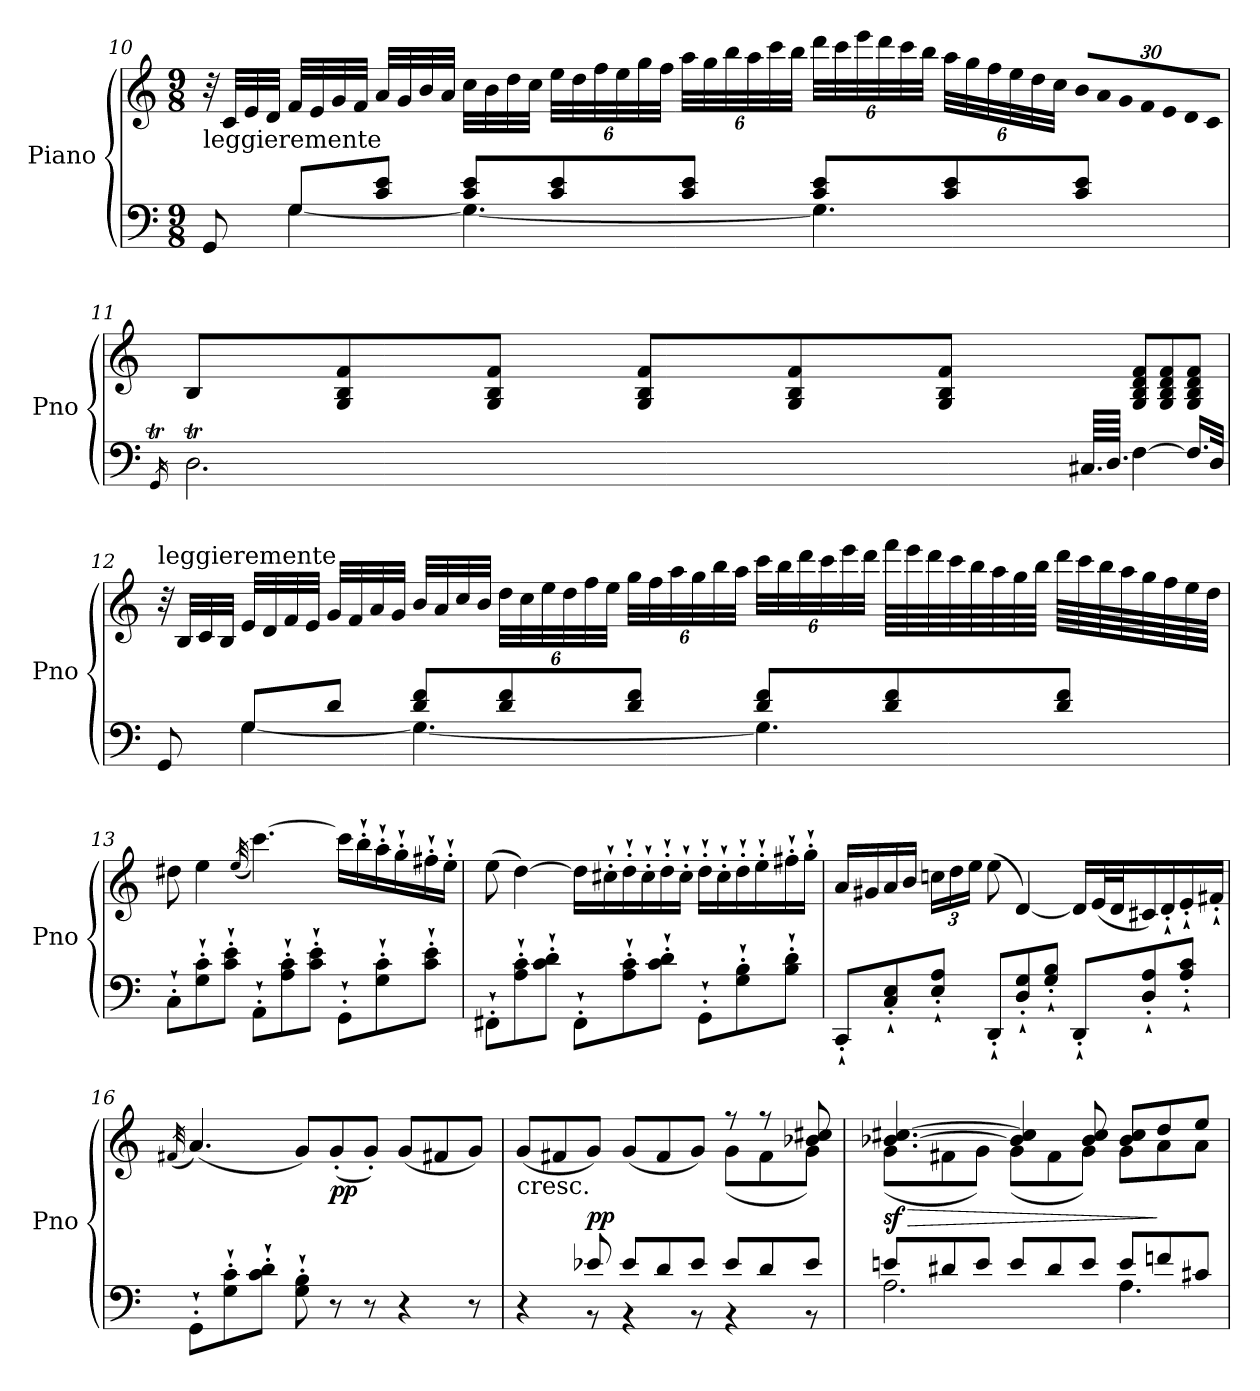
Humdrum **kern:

**kern	**kern	**dynam
*part1	*part1	*part1
*staff2	*staff1	*staff1/2
*I"Piano	*	*
*I'Pno	*	*
!!LO:LB:g=z
*clefF4	*clefG2	*
*k[]	*k[]	*
*C:	*C:	*
*M9/8	*M9/8	*
=10	=10	=10
*^	*	*
!	!	!LO:TX:b:t=leggieremente	!
8GG/	8ryy	32r	.
.	.	32c/LLL	.
.	.	32e/	.
.	.	32d/JJJ	.
8G/L	[4G\	32f/LLL	.
.	.	32e/	.
.	.	32g/	.
.	.	32f/JJJ	.
8c/ 8e/J	.	32a/LLL	.
.	.	32g/	.
.	.	32b/	.
.	.	32a/JJJ	.
8c/ 8e/L	4.G\_	32cc\LLL	.
.	.	32b\	.
.	.	32dd\	.
.	.	32cc\JJJ	.
*	*	*Xbrackettup	*
8c/ 8e/	.	48ee\LLL	.
.	.	48dd\	.
.	.	48ff\	.
.	.	48ee\	.
.	.	48gg\	.
.	.	48ff\JJJ	.
8c/ 8e/J	.	48aa\LLL	.
.	.	48gg\	.
.	.	48bb\	.
.	.	48aa\	.
.	.	48ccc\	.
.	.	48bb\JJJ	.
8c/ 8e/L	4.G\]	48ddd\LLL	.
.	.	48ccc\	.
.	.	48eee\	.
.	.	48ddd\	.
.	.	48ccc\	.
.	.	48bb\JJJ	.
8c/ 8e/	.	48aa\LLL	.
.	.	48gg\	.
.	.	48ff\	.
.	.	48ee\	.
.	.	48dd\	.
.	.	48cc\JJJ	.
!	!	!LO:N:vis=32	!
8c/ 8e/J	.	960%17b/LLL	.
!	!	!LO:N:vis=32	!
.	.	960%17a/	.
!	!	!LO:N:vis=32	!
.	.	960%17g/	.
!	!	!LO:N:vis=32	!
.	.	960%17f/	.
!	!	!LO:N:vis=32	!
.	.	960%17e/	.
!	!	!LO:N:vis=32	!
.	.	960%17d/	.
!	!	!LO:N:vis=32	!
.	.	960%17c/JJJ	.
.	.	960ryy	.
!!LO:LB:g=z
=11	=11	=11	=11
16qGGT/	.	.	.
2.DT\	64Dyy	8B/L	.
.	64Eyy	.	.
.	64Dyy	.	.
.	64Eyy	.	.
.	64Dyy	.	.
.	64Eyy	.	.
.	64Dyy	.	.
.	64Eyy	.	.
.	64Dyy	8G/ 8B/ 8f/	.
.	64Eyy	.	.
.	64Dyy	.	.
.	64Eyy	.	.
.	64Dyy	.	.
.	64Eyy	.	.
.	64Dyy	.	.
.	64Eyy	.	.
.	64Dyy	8G/ 8B/ 8f/J	.
.	64Eyy	.	.
.	64Dyy	.	.
.	64Eyy	.	.
.	64Dyy	.	.
.	64Eyy	.	.
.	64Dyy	.	.
.	64Eyy	.	.
.	64Dyy	8G/ 8B/ 8f/L	.
.	64Eyy	.	.
.	64Dyy	.	.
.	64Eyy	.	.
.	64Dyy	.	.
.	64Eyy	.	.
.	64Dyy	.	.
.	64Eyy	.	.
.	64Dyy	8G/ 8B/ 8f/	.
.	64Eyy	.	.
.	64Dyy	.	.
.	64Eyy	.	.
.	64Dyy	.	.
.	64Eyy	.	.
.	64Dyy	.	.
.	64Eyy	.	.
.	64Dyy	8G/ 8B/ 8f/J	.
.	64Eyy	.	.
.	64Dyy	.	.
.	64Eyy	.	.
*	*Xtuplet	*	*
.	96Dyy	.	.
.	96Eyy	.	.
.	96Dyy	.	.
.	96.C#X/LLL	.	.
.	96.D/JJJ	.	.
[4F\	4.ryy	8G/ 8B/ 8d/ 8f/L	.
.	.	8G/ 8B/ 8d/ 8f/	.
16.F/LL]	.	8G/ 8B/ 8d/ 8f/J	.
32D/JJk	.	.	.
!!LO:PB:g=z
=12	=12	=12	=12
!	!	!LO:TX:a:t=leggieremente	!
8GG/	8ryy	32r	.
.	.	32B/LLL	.
.	.	32c/	.
.	.	32B/JJJ	.
8G/L	[4G\	32e/LLL	.
.	.	32d/	.
.	.	32f/	.
.	.	32e/JJJ	.
8d/J	.	32g/LLL	.
.	.	32f/	.
.	.	32a/	.
.	.	32g/JJJ	.
8d/ 8f/L	4.G\_	32b/LLL	.
.	.	32a/	.
.	.	32cc/	.
.	.	32b/JJJ	.
8d/ 8f/	.	48dd\LLL	.
.	.	48cc\	.
.	.	48ee\	.
.	.	48dd\	.
.	.	48ff\	.
.	.	48ee\JJJ	.
8d/ 8f/J	.	48gg\LLL	.
.	.	48ff\	.
.	.	48aa\	.
.	.	48gg\	.
.	.	48bb\	.
.	.	48aa\JJJ	.
8d/ 8f/L	4.G\]	48ccc\LLL	.
.	.	48bb\	.
.	.	48ddd\	.
.	.	48ccc\	.
.	.	48eee\	.
.	.	48ddd\JJJ	.
8d/ 8f/	.	64fff\LLLL	.
.	.	64eee\	.
.	.	64ddd\	.
.	.	64ccc\	.
.	.	64bb\	.
.	.	64aa\	.
.	.	64gg\	.
.	.	64bb\JJJJ	.
8d/ 8f/J	.	64ddd\LLLL	.
.	.	64ccc\	.
.	.	64bb\	.
.	.	64aa\	.
.	.	64gg\	.
.	.	64ff\	.
.	.	64ee\	.
.	.	64dd\JJJJ	.
*v	*v	*	*
!!LO:LB:g=z
=13	=13	=13
8C`'\L	8dd#X\	.
8G\`' 8c\`'	4ee\	.
8c\`' 8e\`'J	.	.
.	(32qee/	.
8AA`'\L	[4.ccc\)	.
8A\`' 8c\`'	.	.
8c\`' 8e\`'J	.	.
8GG`'\L	16ccc\LL]	.
.	16bb`'\	.
8G\`' 8c\`'	16aa`'\	.
.	16gg`'\	.
8c\`' 8e\`'J	16ff#X`'\	.
.	16ee`'\JJ	.
=14	=14	=14
8FF#X`'\L	(8ee\	.
8A\`' 8c\`'	[4dd\)	.
8c\`' 8d\`'J	.	.
8FF#`'\L	16dd\LL]	.
.	16cc#X`'\	.
8A\`' 8c\`'	16dd`'\	.
.	16cc#`'\	.
8c\`' 8d\`'J	16dd`'\	.
.	16cc#`'\JJ	.
8GG`'\L	16dd`'\LL	.
.	16cc#`'\	.
8G\`' 8B\`'	16dd`'\	.
.	16ee`'\	.
8B\`' 8d\`'J	16ff#X`'\	.
.	16gg`'\JJ	.
=15	=15	=15
8CC`'/L	16a/LL	.
.	16g#X/	.
8C/`' 8E/`'	16a/	.
.	16b/JJ	.
8E/`' 8A/`'J	24ccn\LL	.
.	24dd\	.
.	24ee\JJ	.
8DD`'/L	(8ee\	.
8D/`' 8G/`'	[4d/)	.
8G/`' 8B/`'J	.	.
8DD`'/L	16d/LL]	.
.	(32e/L	.
.	32d/J	.
8D/`' 8A/`'	16c#X/)	.
.	16d`'/	.
8A/`' 8c/`'J	16e`'/	.
.	16f#X`'/JJ	.
!!LO:LB:g=z
=16	=16	=16
.	(32qf#X/	.
8GG`'\L	(4.a/)	.
8G\`' 8c\`'	.	.
8c\`' 8d\`'J	.	.
8G\`' 8B\`'	8g/L)	.
!	!	!LO:DY:b
8r	(8g'/	pp
8r	8g'/J)	.
4r	(8g/L	.
.	8f#X/	.
8r	8g/J)	.
=17	=17	=17
*^	*^	*
!	!	!LO:TX:b:t=cresc.	!	!
4r	4ryy	(8g/L	2.ryy	.
.	.	8f#X/	.	.
!	!	!	!	!LO:DY:a=2
8e-X/	8rBB	8g/J)	.	pp
8e-/L	4rBB	(8g/L	.	.
8d/	.	8f#/	.	.
8e-/J	8rBB	8g/J)	.	.
8e-/L	4rBB	8rff	(8g\L	.
8d/	.	8rff	8f#\	.
8e-/J	8rBB	8b-X/ 8cc#X/	8g\J)	.
=18	=18	=18	=18	=18
!	!	!	!	!LO:HP:b
!	!	!	!	!LO:DY:n=1:b
8en/L	2.A\	[4.b-X/ [4.cc#X/	(8g\L	> sf
8d#X/	.	.	8f#X\	.
8e/J	.	.	8g\J)	.
8e/L	.	4b-/] 4cc#/]	(8g\L	.
8d#/	.	.	8f#\	.
8e/J	.	8b-/ 8cc#/	8g\J)	.
8e/L	4.A\	8b-/ 8cc#/L	8g\L	.
8fn/	.	8dd/	8a\	]
8c#X/J	.	8ee/J	8a\J	.
*v	*v	*	*	*
*	*v	*v	*
=	=	=
*-	*-	*-
